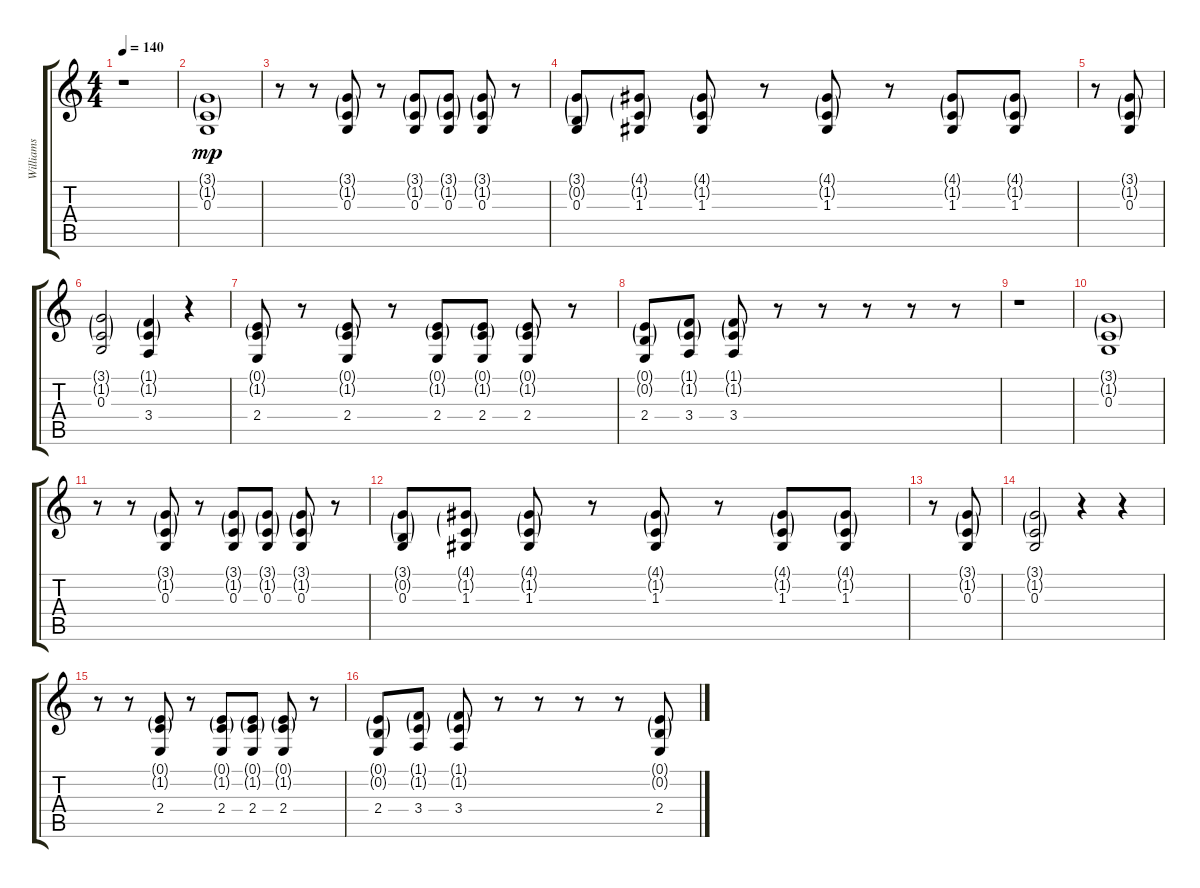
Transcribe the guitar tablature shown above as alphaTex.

\track ("Williams" "Williams") {instrument cello}
\staff {score tabs}
\tuning (E4 B3 G3 D3 A2 E2) {hide}
\ts (4 4)
\tempo 140
\clef g2
\ks c
r.1{dy f} |
(3.1{g} 1.2{g} 0.3).1{dy mp} |
r.8 r.8 (3.1{g} 1.2{g} 0.3).8 r.8 (3.1{g} 1.2{g} 0.3).8 (3.1{g} 1.2{g} 0.3).8 (3.1{g} 1.2{g} 0.3).8 r.8 |
(3.1{g} 0.2{g} 0.3).8 (4.1{g} 1.2{g} 1.3).8 (4.1{g} 1.2{g} 1.3).8 r.8 (4.1{g} 1.2{g} 1.3).8 r.8 (4.1{g} 1.2{g} 1.3).8 (4.1{g} 1.2{g} 1.3).8 |
r.8 (3.1{g} 1.2{g} 0.3).8 |
(3.1{g} 1.2{g} 0.3).2 (1.1{g} 1.2{g} 3.4).4 r.4 |
(0.1{g} 1.2{g} 2.4).8 r.8 (0.1{g} 1.2{g} 2.4).8 r.8 (0.1{g} 1.2{g} 2.4).8 (0.1{g} 1.2{g} 2.4).8 (0.1{g} 1.2{g} 2.4).8 r.8 |
(0.1{g} 0.2{g} 2.4).8 (1.1{g} 1.2{g} 3.4).8 (1.1{g} 1.2{g} 3.4).8 r.8 r.8 r.8 r.8 r.8 |
r.1 |
(3.1{g} 1.2{g} 0.3).1 |
r.8 r.8 (3.1{g} 1.2{g} 0.3).8 r.8 (3.1{g} 1.2{g} 0.3).8 (3.1{g} 1.2{g} 0.3).8 (3.1{g} 1.2{g} 0.3).8 r.8 |
(3.1{g} 0.2{g} 0.3).8 (4.1{g} 1.2{g} 1.3).8 (4.1{g} 1.2{g} 1.3).8 r.8 (4.1{g} 1.2{g} 1.3).8 r.8 (4.1{g} 1.2{g} 1.3).8 (4.1{g} 1.2{g} 1.3).8 |
r.8 (3.1{g} 1.2{g} 0.3).8 |
(3.1{g} 1.2{g} 0.3).2 r.4 r.4 |
r.8 r.8 (0.1{g} 1.2{g} 2.4).8 r.8 (0.1{g} 1.2{g} 2.4).8 (0.1{g} 1.2{g} 2.4).8 (0.1{g} 1.2{g} 2.4).8 r.8 |
(0.1{g} 0.2{g} 2.4).8 (1.1{g} 1.2{g} 3.4).8 (1.1{g} 1.2{g} 3.4).8 r.8 r.8 r.8 r.8 (0.1{g} 0.2{g} 2.4).8
